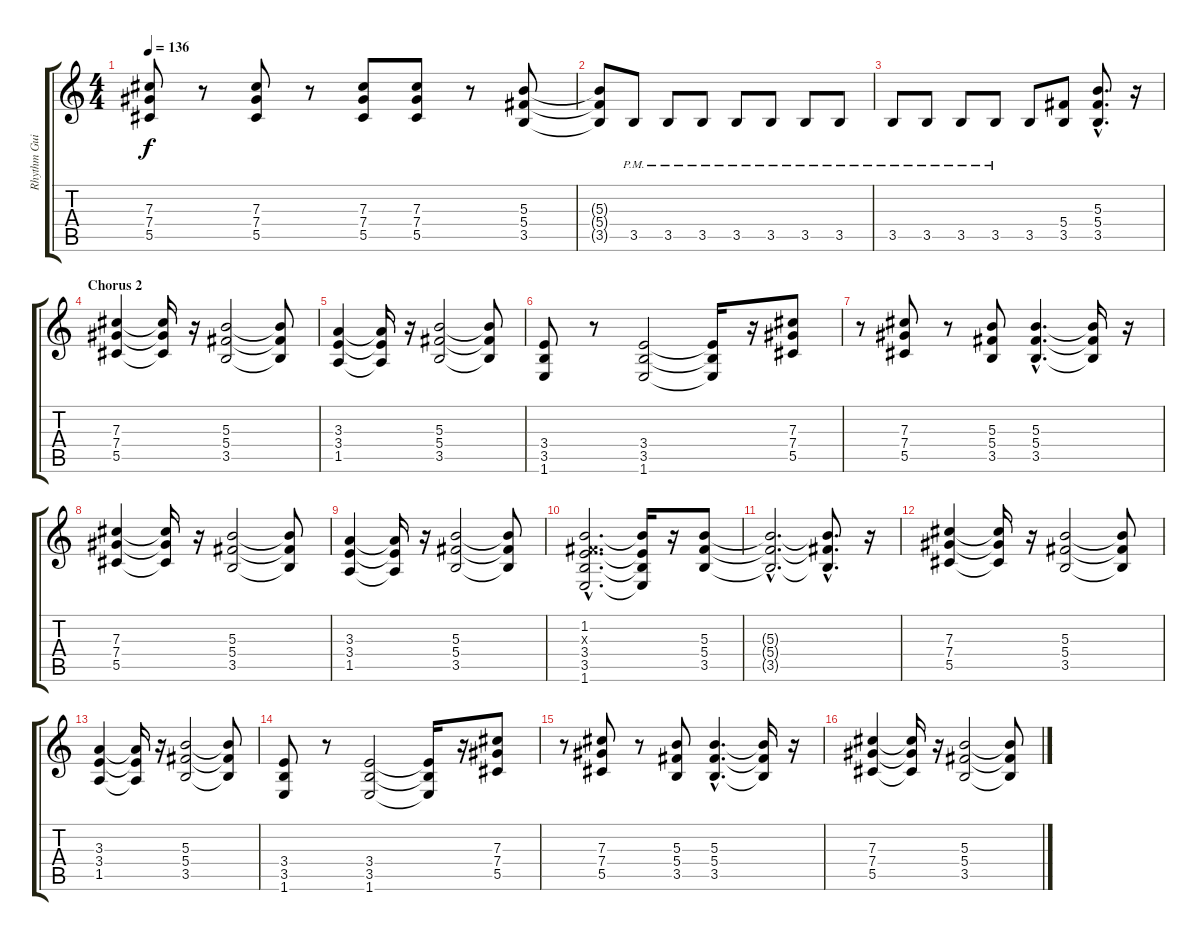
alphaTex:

\track ("Rhythm Guitar" "Rhythm Gui") {instrument distortionguitar}
\staff {score tabs}
\tuning (Eb4 Bb3 Gb3 Db3 Ab2 Eb2) {hide}
\ts (4 4)
\tempo 136
\clef g2
\ks c
(7.3 7.4 5.5).8{dy f} r.8 (7.3 7.4 5.5).8 r.8 (7.3 7.4 5.5).8 (7.3 7.4 5.5).8 r.8 (5.3 5.4 3.5).8 |
(5.3{t} 5.4{t} 3.5{t}).8 3.5{pm}.8 3.5{pm}.8 3.5{pm}.8 3.5{pm}.8 3.5{pm}.8 3.5{pm}.8 3.5{pm}.8 |
3.5{pm}.8 3.5{pm}.8 3.5{pm}.8 3.5{pm}.8 3.5.8 (5.4 3.5).8 (5.3{hac} 5.4{hac} 3.5{hac}).8{d} r.16 |
\section ("" "Chorus 2")
(7.3 7.4 5.5).4 (7.3{t} 7.4{t} 5.5{t}).16 r.16 (5.3 5.4 3.5).2 (5.3{t} 5.4{t} 3.5{t}).8 |
(3.3 3.4 1.5).4 (3.3{t} 3.4{t} 1.5{t}).16 r.16 (5.3 5.4 3.5).2 (5.3{t} 5.4{t} 3.5{t}).8 |
(3.4 3.5 1.6).8 r.8 (3.4 3.5 1.6).2 (3.4{t} 3.5{t} 1.6{t}).16 r.16 (7.3 7.4 5.5).8 |
r.8 (7.3 7.4 5.5).8 r.8 (5.3 5.4 3.5).8 (5.3{hac} 5.4{hac} 3.5{hac}).4{d} (5.3{t} 5.4{t} 3.5{t}).16 r.16 |
(7.3 7.4 5.5).4 (7.3{t} 7.4{t} 5.5{t}).16 r.16 (5.3 5.4 3.5).2 (5.3{t} 5.4{t} 3.5{t}).8 |
(3.3 3.4 1.5).4 (3.3{t} 3.4{t} 1.5{t}).16 r.16 (5.3 5.4 3.5).2 (5.3{t} 5.4{t} 3.5{t}).8 |
(1.2{hac} 0.3{hac x} 3.4{hac} 3.5{hac} 1.6{hac}).2{d} (1.2{t} 3.4{t} 3.5{t} 1.6{t}).16 r.16 (5.3 5.4 3.5).8 |
(5.3{hac t} 5.4{hac t} 3.5{hac t}).2{d} (5.3{hac t} 5.4{hac t} 3.5{hac t}).8{d} r.16 |
(7.3 7.4 5.5).4 (7.3{t} 7.4{t} 5.5{t}).16 r.16 (5.3 5.4 3.5).2 (5.3{t} 5.4{t} 3.5{t}).8 |
(3.3 3.4 1.5).4 (3.3{t} 3.4{t} 1.5{t}).16 r.16 (5.3 5.4 3.5).2 (5.3{t} 5.4{t} 3.5{t}).8 |
(3.4 3.5 1.6).8 r.8 (3.4 3.5 1.6).2 (3.4{t} 3.5{t} 1.6{t}).16 r.16 (7.3 7.4 5.5).8 |
r.8 (7.3 7.4 5.5).8 r.8 (5.3 5.4 3.5).8 (5.3{hac} 5.4{hac} 3.5{hac}).4{d} (5.3{t} 5.4{t} 3.5{t}).16 r.16 |
(7.3 7.4 5.5).4 (7.3{t} 7.4{t} 5.5{t}).16 r.16 (5.3 5.4 3.5).2 (5.3{t} 5.4{t} 3.5{t}).8
